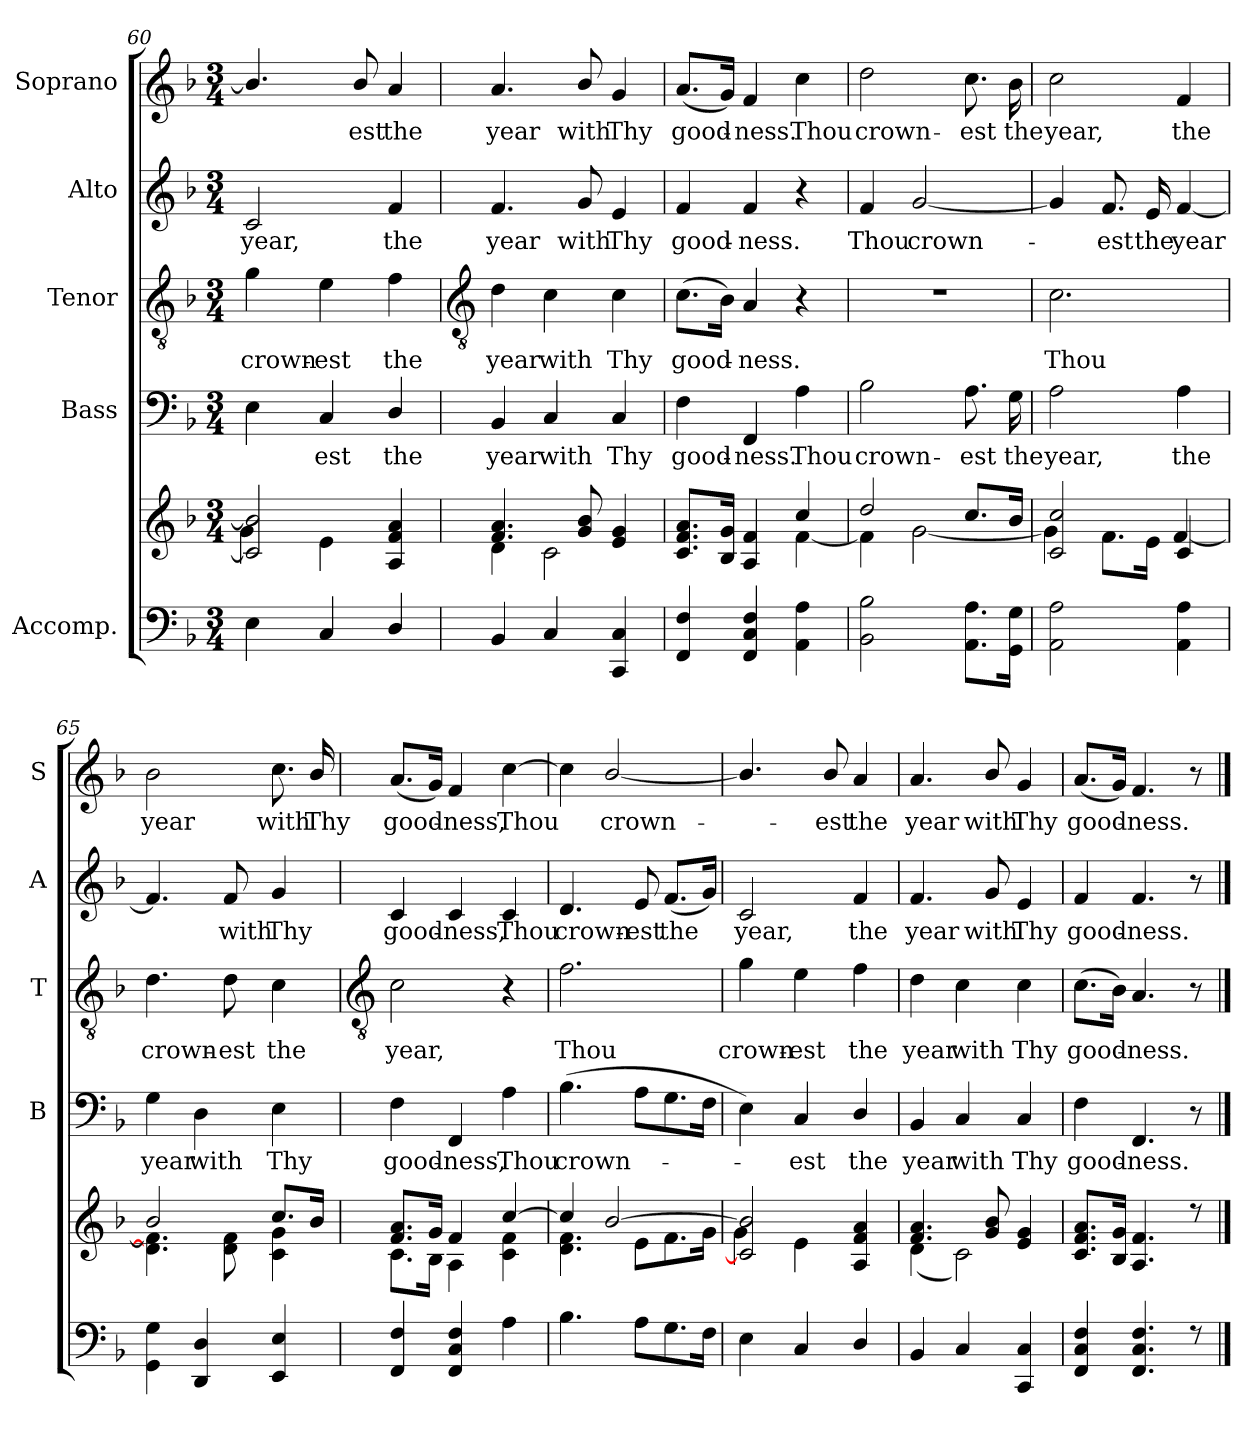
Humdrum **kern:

**kern	**kern	**kern	**text	**kern	**text	**kern	**text	**kern	**text
*part5	*part5	*part4	*part4	*part3	*part3	*part2	*part2	*part1	*part1
*staff6	*staff5	*staff4	*staff4	*staff3	*staff3	*staff2	*staff2	*staff1	*staff1
*I"Accomp.	*	*I"Bass	*	*I"Tenor	*	*I"Alto	*	*I"Soprano	*
*	*	*I'B	*	*I'T	*	*I'A	*	*I'S	*
*clefF4	*clefG2	*clefF4	*	*clefGv2	*	*clefG2	*	*clefG2	*
*k[b-]	*k[b-]	*k[b-]	*	*k[b-]	*	*k[b-]	*	*k[b-]	*
*F:	*F:	*F:	*	*F:	*	*F:	*	*F:	*
*M3/4	*M3/4	*M3/4	*	*M3/4	*	*M3/4	*	*M3/4	*
=60	=60	=60	=60	=60	=60	=60	=60	=60	=60
!LO:N:vis=1	!	!	!	!	!LO:LY:b	!	!LO:LY:b	!	!
*^	*^	*	*	*	*	*	*	*	*
2.ryy	4E\	2c/] 2b-/]	4g\	4E	.	4g	crown-	2c	year,	4.b-/]	.
!	!	!	!	!	!LO:LY:b	!	!LO:LY:b	!	!	!	!
.	4C/	.	4e\	4C	est	4e	-est	.	.	.	.
!	!	!	!	!	!	!	!	!	!	!	!LO:LY:b
.	.	.	.	.	.	.	.	.	.	8b-/	est
!	!	!	!	!	!LO:LY:b	!	!LO:LY:b	!	!LO:LY:b	!	!LO:LY:b
.	4D/	4A/ 4f/ 4a/	4ryy	4D/	the	4f	the	4f	the	4a	the
!!LO:LB:g=z
=61	=61	=61	=61	=61	=61	=61	=61	=61	=61	=61	=61
*	*	*	*	*	*	*clefGv2	*	*	*	*	*
!	!LO:N:vis=1	!	!	!	!LO:LY:b	!	!LO:LY:b	!	!LO:LY:b	!	!LO:LY:b
4BB-/	2.ryy	4.f/ 4.a/	4d\	4BB-	year	4d	year	4.f	year	4.a	year
!	!	!	!	!	!LO:LY:b	!	!LO:LY:b	!	!	!	!
4C/	.	.	2c\	4C	with	4c	with	.	.	.	.
!	!	!	!	!	!	!	!	!	!LO:LY:b	!	!LO:LY:b
.	.	8g/ 8b-/	.	.	.	.	.	8g	with	8b-/	with
!	!	!	!	!	!LO:LY:b	!	!LO:LY:b	!	!LO:LY:b	!	!LO:LY:b
4CC/ 4C/	.	4e/ 4g/	.	4C	Thy	4c	Thy	4e	Thy	4g	Thy
=62	=62	=62	=62	=62	=62	=62	=62	=62	=62	=62	=62
!	!	!	!	!	!LO:LY:b	!	!LO:LY:b	!	!LO:LY:b	!	!LO:LY:b
4FF/ 4F/	2ryy	8.c/ 8.f/ 8.a/L	2ryy	4F	good-	(>8.cL	good-	4f	good-	(<8.aL	good-
.	.	16B-/ 16g/J	.	.	.	16B-J)	.	.	.	16gJ)	.
!	!	!	!	!	!LO:LY:b	!	!LO:LY:b	!	!LO:LY:b	!	!LO:LY:b
4FF/ 4C/ 4F/	.	4A/ 4f/	.	4FF	-ness.	4A	ness.	4f	-ness.	4f	ness.
!	!	!	!	!	!LO:LY:b	!	!	!	!	!	!LO:LY:b
4ryy	4AA\ 4A\	4cc/	[4f\	4A	Thou	4r	.	4r	.	4cc	Thou
=63	=63	=63	=63	=63	=63	=63	=63	=63	=63	=63	=63
!LO:N:vis=1	!	!	!	!	!LO:LY:b	!LO:N:vis=1	!	!	!LO:LY:b	!	!LO:LY:b
2.ryy	2BB-\ 2B-\	2dd/	4f\]	2B-	crown-	2.r	.	4f	Thou	2dd	crown-
!	!	!	!	!	!	!	!	!	!LO:LY:b	!	!
.	.	.	[2g\	.	.	.	.	[2g	crown-	.	.
!	!	!	!	!	!LO:LY:b	!	!	!	!	!	!LO:LY:b
.	8.AA\ 8.A\L	8.cc/L	.	8.A	-est	.	.	.	.	8.cc	-est
!	!	!	!	!	!LO:LY:b	!	!	!	!	!	!LO:LY:b
.	16GG\ 16G\J	16b-/J	.	16G	the	.	.	.	.	16b-	the
=64	=64	=64	=64	=64	=64	=64	=64	=64	=64	=64	=64
!LO:N:vis=1	!	!	!	!	!LO:LY:b	!	!LO:LY:b	!	!	!	!LO:LY:b
2.ryy	2AA\ 2A\	2c/ 2cc/	4g\]	2A	year,	2.c	Thou	4g]	.	2cc	year,
!	!	!	!	!	!	!	!	!	!LO:LY:b	!	!
.	.	.	8.f\L	.	.	.	.	8.f	est	.	.
!	!	!	!	!	!	!	!	!	!LO:LY:b	!	!
.	.	.	16e\J	.	.	.	.	16e	the	.	.
!	!	!	!	!	!LO:LY:b	!	!	!	!LO:LY:b	!	!LO:LY:b
.	4AA\ 4A\	4c/	[4f/	4A	the	.	.	[4f	year	4f	the
=65	=65	=65	=65	=65	=65	=65	=65	=65	=65	=65	=65
!LO:N:vis=1	!	!	!	!	!LO:LY:b	!	!LO:LY:b	!	!	!	!LO:LY:b
2.ryy	4GG\ 4G\	2b-/	4.d\] 4.f\]	4G	year	4.d	crown-	4.f]	.	2b-	year
!	!	!	!	!	!LO:LY:b	!	!	!	!	!	!
.	4DD/ 4D/	.	.	4D	with	.	.	.	.	.	.
!	!	!	!	!	!	!	!LO:LY:b	!	!LO:LY:b	!	!
.	.	.	8d\ 8f\	.	.	8d	-est	8f	with	.	.
!	!	!	!	!	!LO:LY:b	!	!LO:LY:b	!	!LO:LY:b	!	!LO:LY:b
.	4EE/ 4E/	8.ccL	4c\ 4g\	4E	Thy	4c	the	4g	Thy	8.cc	with
!	!	!	!	!	!	!	!	!	!	!	!LO:LY:b
.	.	16b-J	.	.	.	.	.	.	.	16b-/	Thy
!!LO:LB:g=z
=66	=66	=66	=66	=66	=66	=66	=66	=66	=66	=66	=66
*	*	*	*	*	*	*clefGv2	*	*	*	*	*
!LO:N:vis=1	!	!	!	!	!LO:LY:b	!	!LO:LY:b	!	!LO:LY:b	!	!LO:LY:b
2.ryy	4FF/ 4F/	8.f/ 8.a/L	8.c\L	4F	good-	2c	year,	4c	good-	(<8.aL	good-
.	.	16g/J	16B-\J	.	.	.	.	.	.	16gJ)	.
!	!	!	!	!	!LO:LY:b	!	!	!	!LO:LY:b	!	!LO:LY:b
.	4FF/ 4C/ 4F/	4f/	4A\	4FF	-ness,	.	.	4c	-ness,	4f	ness,
!	!	!	!	!	!LO:LY:b	!	!	!	!LO:LY:b	!	!LO:LY:b
.	4A\	[4cc/	4c\ 4f\	4A	Thou	4r	.	4c	Thou	[4cc	Thou
=67	=67	=67	=67	=67	=67	=67	=67	=67	=67	=67	=67
!LO:N:vis=1	!	!	!	!	!LO:LY:b	!	!LO:LY:b	!	!LO:LY:b	!	!
2.ryy	4.B-\	4cc/]	4.d\ 4.f\	(>4.B-	crown-	2.f	Thou	4.d	crown-	4cc]	.
!	!	!	!	!	!	!	!	!	!	!	!LO:LY:b
.	.	[2b-/	.	.	.	.	.	.	.	[2b-/	crown-
!	!	!	!	!	!	!	!	!	!LO:LY:b	!	!
.	8A\L	.	8e\L	8AL	.	.	.	8e	-est	.	.
!	!	!	!	!	!	!	!	!	!LO:LY:b	!	!
.	8.G\	.	8.f\	8.G	.	.	.	(<8.fL	the	.	.
.	16F\J	.	16g\J	16FJ	.	.	.	16gJ)	.	.	.
=68	=68	=68	=68	=68	=68	=68	=68	=68	=68	=68	=68
!LO:N:vis=1	!	!	!	!	!	!	!LO:LY:b	!	!LO:LY:b	!	!
2.ryy	4E\	2c/] 2b-/]	4g\	4E)	.	4g	crown-	2c	year,	4.b-/]	.
!	!	!	!	!	!LO:LY:b	!	!LO:LY:b	!	!	!	!
.	4C/	.	4e\	4C	est	4e	-est	.	.	.	.
!	!	!	!	!	!	!	!	!	!	!	!LO:LY:b
.	.	.	.	.	.	.	.	.	.	8b-/	est
!	!	!	!	!	!LO:LY:b	!	!LO:LY:b	!	!LO:LY:b	!	!LO:LY:b
.	4D/	4A/ 4f/ 4a/	4ryy	4D/	the	4f	the	4f	the	4a	the
=69	=69	=69	=69	=69	=69	=69	=69	=69	=69	=69	=69
!	!LO:N:vis=1	!	!	!	!LO:LY:b	!	!LO:LY:b	!	!LO:LY:b	!	!LO:LY:b
4BB-/	2.ryy	4.f/ 4.a/	(<4d\	4BB-	year	4d	year	4.f	year	4.a	year
!	!	!	!	!	!LO:LY:b	!	!LO:LY:b	!	!	!	!
4C/	.	.	2c\)	4C	with	4c	with	.	.	.	.
!	!	!	!	!	!	!	!	!	!LO:LY:b	!	!LO:LY:b
.	.	8g/ 8b-/	.	.	.	.	.	8g	with	8b-/	with
!	!	!	!	!	!LO:LY:b	!	!LO:LY:b	!	!LO:LY:b	!	!LO:LY:b
4CC/ 4C/	.	4e/ 4g/	.	4C	Thy	4c	Thy	4e	Thy	4g	Thy
=70	=70	=70	=70	=70	=70	=70	=70	=70	=70	=70	=70
!	!	!	!	!	!LO:LY:b	!	!LO:LY:b	!	!LO:LY:b	!	!LO:LY:b
4FF/ 4C/ 4F/	2.ryy	8.c/ 8.f/ 8.a/L	2.ryy	4F	good-	(>8.cL	good-	4f	good-	(<8.aL	good-
.	.	16B-/ 16g/J	.	.	.	16B-J)	.	.	.	16gJ)	.
!	!	!	!	!	!LO:LY:b	!	!LO:LY:b	!	!LO:LY:b	!	!LO:LY:b
4.FF/ 4.C/ 4.F/	.	4.A/ 4.f/	.	4.FF	-ness.	4.A	ness.	4.f	-ness.	4.f	ness.
8r	.	8r	.	8r	.	8r	.	8r	.	8r	.
*v	*v	*	*	*	*	*	*	*	*	*	*
*	*v	*v	*	*	*	*	*	*	*	*
==	==	==	==	==	==	==	==	==	==
*-	*-	*-	*-	*-	*-	*-	*-	*-	*-
